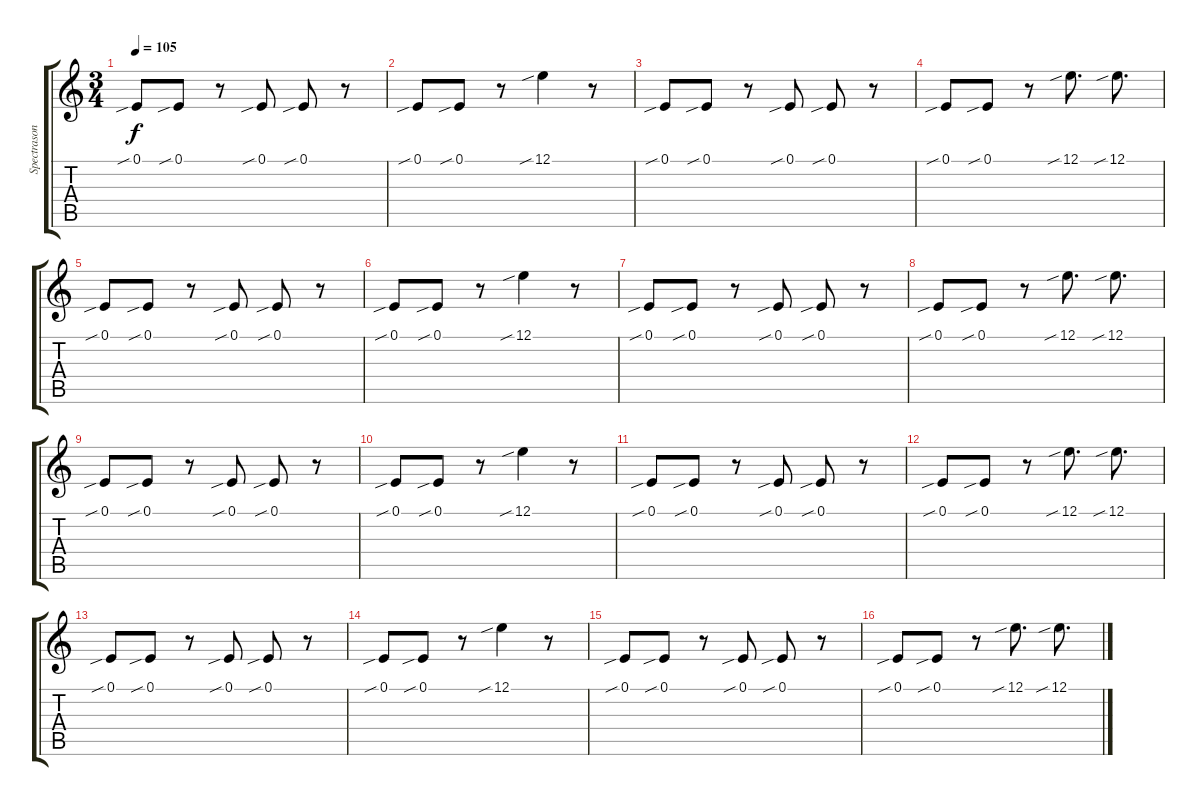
\track ("Spectrasonics Omnisphere" "Spectrason") {instrument lead1square}
\staff {score tabs}
\tuning (E4 B3 G3 D3 A2 E2) {hide}
\ts (3 4)
\tempo 105
\clef g2
\ks c
0.1{sib}.8{dy f} 0.1{sib}.8 r.8 0.1{sib}.8 0.1{sib}.8 r.8 |
0.1{sib}.8 0.1{sib}.8 r.8 12.1{sib}.4 r.8 |
0.1{sib}.8 0.1{sib}.8 r.8 0.1{sib}.8 0.1{sib}.8 r.8 |
0.1{sib}.8 0.1{sib}.8 r.8 12.1{sib}.8{d} 12.1{sib}.8{d} |
0.1{sib}.8 0.1{sib}.8 r.8 0.1{sib}.8 0.1{sib}.8 r.8 |
0.1{sib}.8 0.1{sib}.8 r.8 12.1{sib}.4 r.8 |
0.1{sib}.8 0.1{sib}.8 r.8 0.1{sib}.8 0.1{sib}.8 r.8 |
0.1{sib}.8 0.1{sib}.8 r.8 12.1{sib}.8{d} 12.1{sib}.8{d} |
0.1{sib}.8 0.1{sib}.8 r.8 0.1{sib}.8 0.1{sib}.8 r.8 |
0.1{sib}.8 0.1{sib}.8 r.8 12.1{sib}.4 r.8 |
0.1{sib}.8 0.1{sib}.8 r.8 0.1{sib}.8 0.1{sib}.8 r.8 |
0.1{sib}.8 0.1{sib}.8 r.8 12.1{sib}.8{d} 12.1{sib}.8{d} |
0.1{sib}.8 0.1{sib}.8 r.8 0.1{sib}.8 0.1{sib}.8 r.8 |
0.1{sib}.8 0.1{sib}.8 r.8 12.1{sib}.4 r.8 |
0.1{sib}.8 0.1{sib}.8 r.8 0.1{sib}.8 0.1{sib}.8 r.8 |
0.1{sib}.8 0.1{sib}.8 r.8 12.1{sib}.8{d} 12.1{sib}.8{d}
